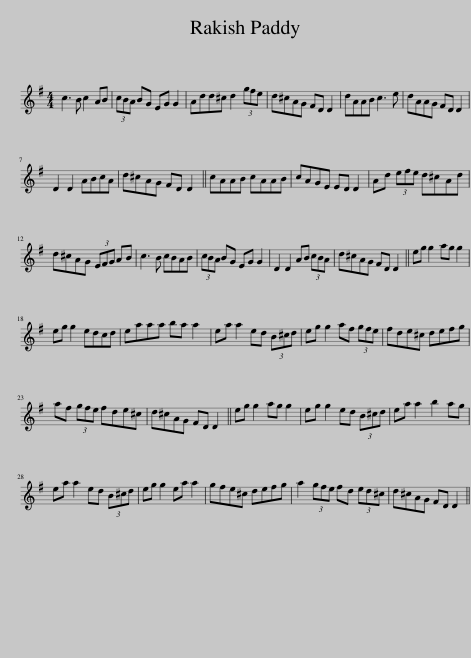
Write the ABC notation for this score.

X:1
L:1/8
M:4/4
I:linebreak $
K:G
V:1 treble
V:1
 c3 B c2 AB | (3cBA BG EG G2 | Add^c d2 (3gfe | d^cAG FD D2 | dAAB c3 e | %5
 dAAG FD D2 |$ D2 D2 ABcA | d^cAG FD D2 || cAAB cAAB | cAGE ED D2 | %10
 Ad (3efe d^cAd |$ d^cAG (3EFG AB | c3 B cBAB | (3cBA BG EG G2 | D2 D2 AB (3cBA | %15
 d^cAG FD D2 || eg g2 ag g2 |$ eg g2 edcd | eaaa ba a2 | ea a2 ed (3B^cd | %20
 eg g2 af (3gfe | fde^c defg |$ af (3gfe fde^c | d^cAG FD D2 || eg g2 ag g2 | %25
 eg g2 ed (3B^cd | ea a2 b2 ag |$ ea a2 ed (3B^cd | eg g2 ea a2 | gfe^c defg | %30
 a2 (3gfe fd (3ed^c | d^cAG FD D2 || %32
